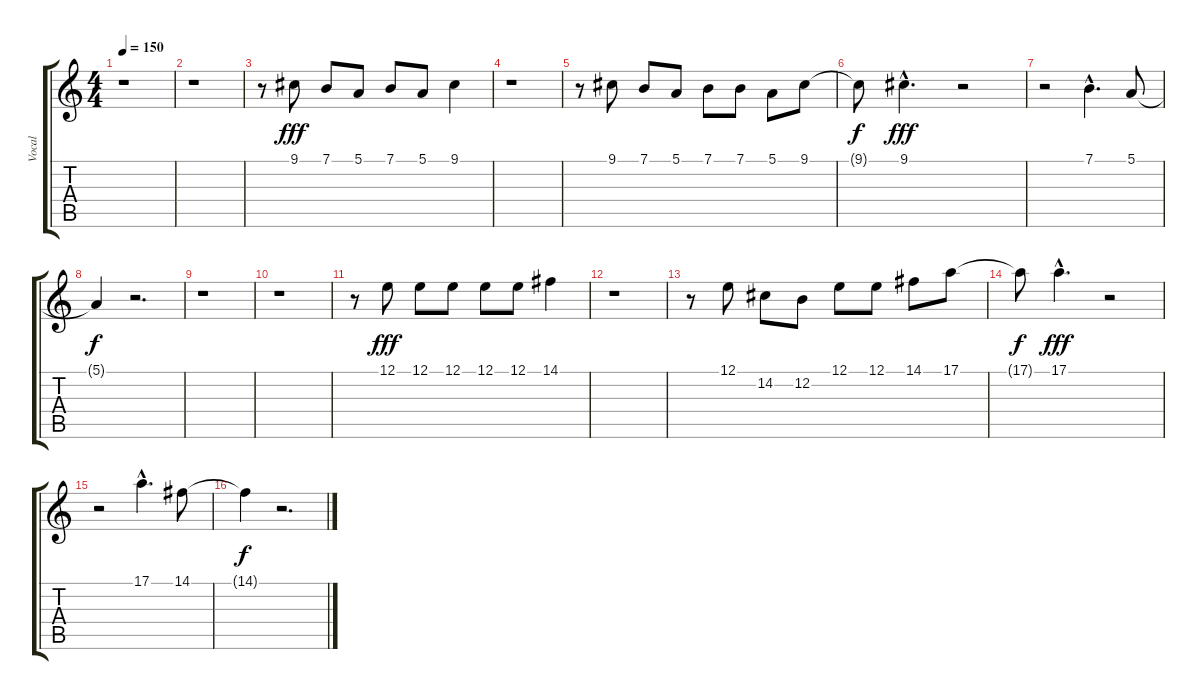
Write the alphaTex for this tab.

\track ("Vocal" "Vocal") {instrument altosax}
\staff {score tabs}
\tuning (E4 B3 G3 D3 A2 E2) {hide}
\ts (4 4)
\tempo 150
\clef g2
\ks c
r.1{dy fff} |
r.1 |
r.8 9.1.8 7.1.8 5.1.8 7.1.8 5.1.8 9.1.4 |
r.1 |
r.8 9.1.8 7.1.8 5.1.8 7.1.8 7.1.8 5.1.8 9.1.8 |
9.1{t}.8{dy f} 9.1{hac}.4{d dy fff} r.2 |
r.2 7.1{hac}.4{d} 5.1.8 |
5.1{t}.4{dy f} r.2{d} |
r.1 |
r.1 |
r.8 12.1.8{dy fff} 12.1.8 12.1.8 12.1.8 12.1.8 14.1.4 |
r.1 |
r.8 12.1.8 14.2.8 12.2.8 12.1.8 12.1.8 14.1.8 17.1.8 |
17.1{t}.8{dy f} 17.1{hac}.4{d dy fff} r.2 |
r.2 17.1{hac}.4{d} 14.1.8 |
14.1{t}.4{dy f} r.2{d}
